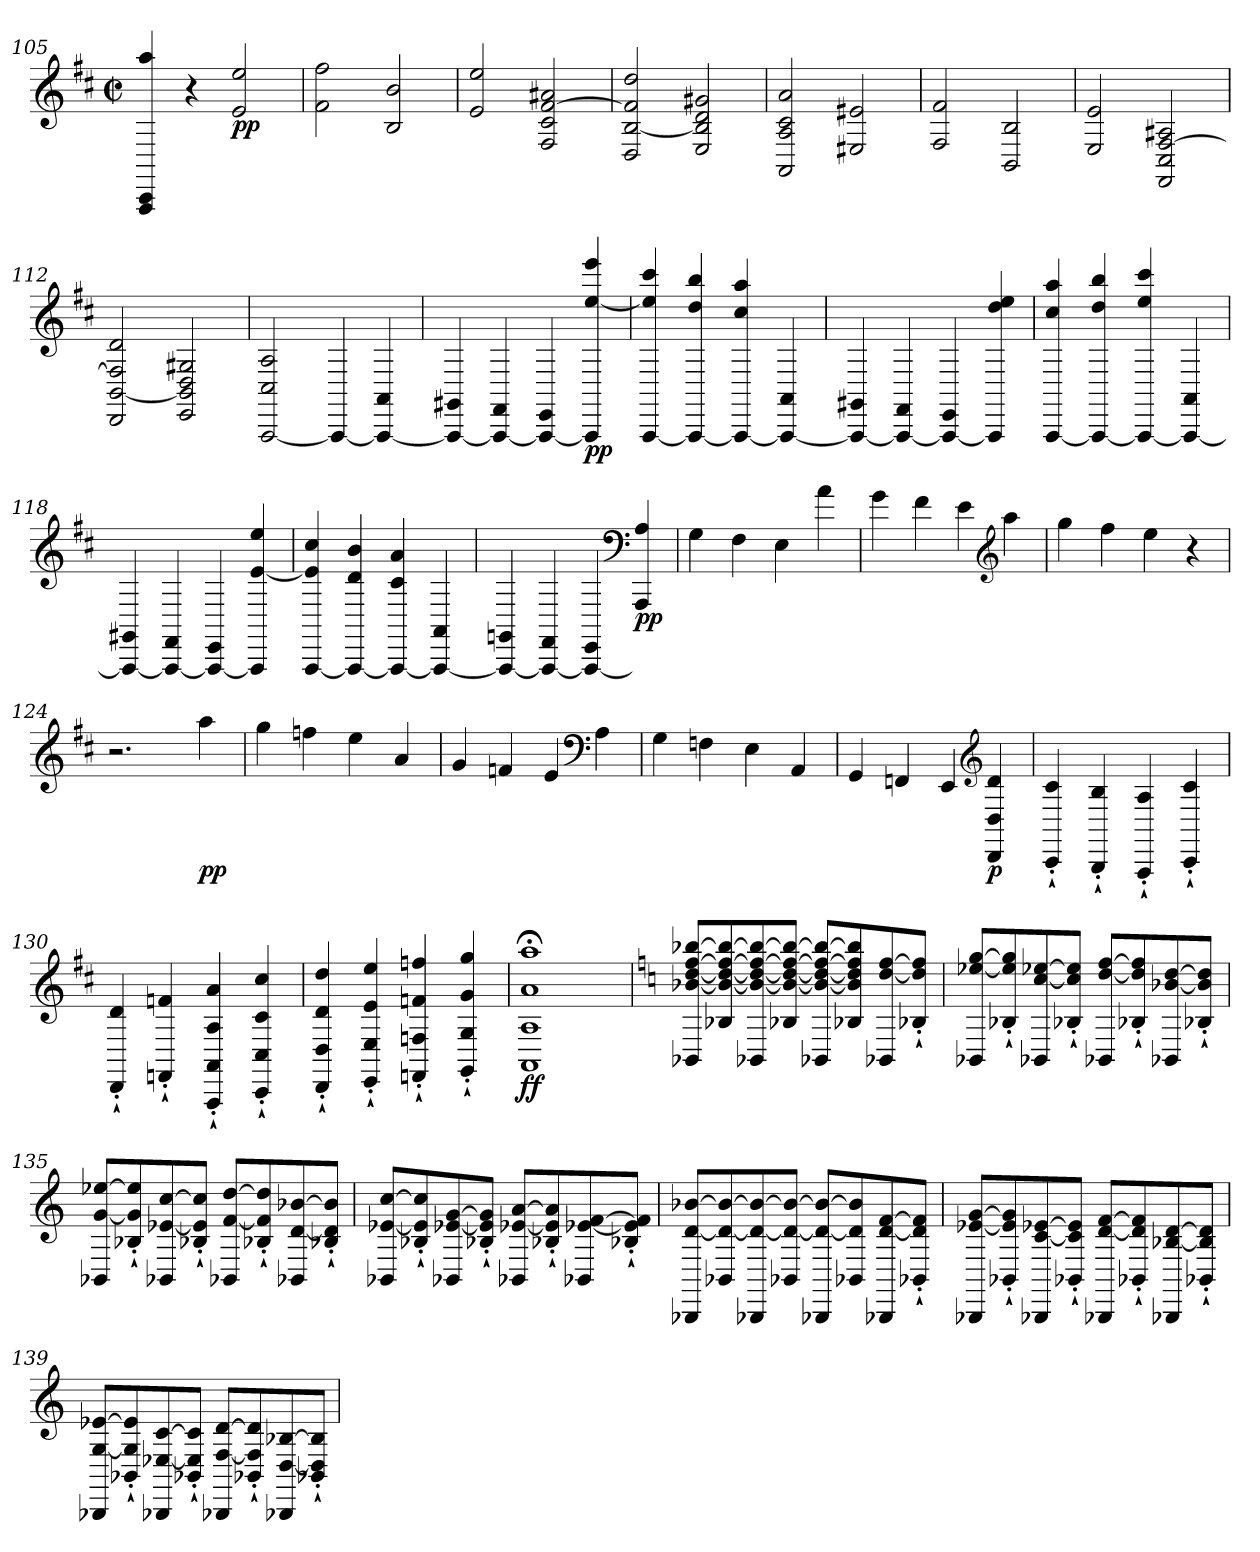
**kern	**dynam
*part1	*part1
*staff1	*staff1
*clefG2	*
*k[f#c#]	*
*D:	*
*M2/2	*
*met(c|)	*
=105	=105
4AAA 4CC# 4aa	.
4r	.
2e 2ee	pp
=106	=106
2f# 2ff#	.
2B 2b	.
=107	=107
2e 2ee	.
2F# 2c# [2f# 2a#X	.
=108	=108
2D [2B 2f#] 2dd	.
2E 2B] 2d 2g#X	.
=109	=109
2AA 2A 2c# 2a	.
2E#X 2e#X	.
=110	=110
2F# 2f#	.
2BB 2B	.
=111	=111
2E 2e	.
2FF# 2C# [2F# 2A#X	.
=112	=112
2DD [2BB 2F#] 2d	.
2EE 2BB] 2D 2G#X	.
=113	=113
[2AAA 2C# 2A	.
4AAA_	.
4AAA_ 4AA	.
=114	=114
4AAA_ 4GG#X	.
4AAA_ 4FF#	.
4AAA_ 4EE	.
4AAA] [4ee 4eee	pp
=115	=115
[4AAA 4ee] 4ccc#	.
4AAA_ 4dd 4bb	.
4AAA_ 4cc# 4aa	.
4AAA_ 4AA	.
=116	=116
4AAA_ 4GG#X	.
4AAA_ 4FF#	.
4AAA_ 4EE	.
4AAA] 4dd 4ee	.
=117	=117
[4AAA 4cc# 4aa	.
4AAA_ 4dd 4bb	.
4AAA_ 4ee 4ccc#	.
4AAA_ 4AA	.
=118	=118
4AAA_ 4GG#X	.
4AAA_ 4FF#	.
4AAA_ 4EE	.
4AAA] [4e 4ee	.
=119	=119
[4AAA 4e] 4cc#	.
4AAA_ 4d 4b	.
4AAA_ 4c# 4a	.
4AAA_ 4AA	.
=120	=120
4AAA_ 4GGn	.
4AAA_ 4FF#	.
4AAA_ 4EE	.
*clefF4	*
4AAA] 4A	pp
=121	=121
4G	.
4F#	.
4E	.
4a	.
=122	=122
4g	.
4f#	.
4e	.
*clefG2	*
4aa	.
=123	=123
4gg	.
4ff#	.
4ee	.
4r	.
=124	=124
2.r	.
4aa	pp
=125	=125
4gg	.
4ffn	.
4ee	.
4a	.
=126	=126
4g	.
4fn	.
4e	.
*clefF4	*
4A	.
=127	=127
4G	.
4Fn	.
4E	.
4AA	.
=128	=128
4GG	.
4FFn	.
4EE	.
*clefG2	*
4DD 4D 4d	p
=129	=129
4CC#'` 4c#'`	.
4BBB'` 4B'`	.
4AAA'` 4A'`	.
4CC#'` 4c#'`	.
=130	=130
4DD'` 4d'`	.
4FFn'` 4fn'`	.
4AAA'` 4AA'` 4A'` 4a'`	.
4CC#'` 4C#'` 4c#'` 4cc#'`	.
=131	=131
4DD'` 4D'` 4d'` 4dd'`	.
4EE'` 4E'` 4e'` 4ee'`	.
4FFn'` 4Fn'` 4fn'` 4ffn'`	.
4GG'` 4G'` 4g'` 4gg'`	.
=132	=132
1AA;< 1A;< 1a;< 1aa;<	ff
=133	=133
*k[]	*
*C:	*
8BB-X [8b-X [8dd [8ff [8bb-XL	.
8B-X 8b-_ 8dd_ 8ff_ 8bb-_	.
8BB-X 8b-_ 8dd_ 8ff_ 8bb-_	.
8B-X 8b-_ 8dd_ 8ff_ 8bb-_J	.
8BB-X 8b-_ 8dd_ 8ff_ 8bb-_L	.
8B-X 8b-] 8dd] 8ff] 8bb-]	.
8BB-X [8dd [8ff	.
8B-X'` 8dd]'` 8ff]'`J	.
=134	=134
8BB-X [8ee-X [8ggL	.
8B-X'` 8ee-]'` 8gg]'`	.
8BB-X [8cc [8ee-X	.
8B-X'` 8cc]'` 8ee-]'`J	.
8BB-X [8dd [8ffL	.
8B-X'` 8dd]'` 8ff]'`	.
8BB-X [8b-X [8dd	.
8B-X'` 8b-]'` 8dd]'`J	.
=135	=135
8BB-X [8g [8ee-XL	.
8B-X'` 8g]'` 8ee-]'`	.
8BB-X [8e-X [8cc	.
8B-X'` 8e-]'` 8cc]'`J	.
8BB-X [8f [8ddL	.
8B-X'` 8f]'` 8dd]'`	.
8BB-X [8d [8b-X	.
8B-X'` 8d]'` 8b-]'`J	.
=136	=136
8BB-X [8e-X [8ccL	.
8B-X'` 8e-]'` 8cc]'`	.
8BB-X [8e-X [8g	.
8B-X'` 8e-]'` 8g]'`J	.
8BB-X [8e-X [8aL	.
8B-X'` 8e-]'` 8a]'`	.
8BB-X [8e-X [8f	.
8B-X'` 8e-]'` 8f]'`J	.
=137	=137
8BBB-X [8d [8b-XL	.
8BB-X 8d_ 8b-_	.
8BBB-X 8d_ 8b-_	.
8BB-X 8d_ 8b-_J	.
8BBB-X 8d_ 8b-_L	.
8BB-X 8d] 8b-]	.
8BBB-X [8d [8f	.
8BB-X'` 8d]'` 8f]'`J	.
=138	=138
8BBB-X [8e-X [8gL	.
8BB-X'` 8e-]'` 8g]'`	.
8BBB-X [8c [8e-X	.
8BB-X'` 8c]'` 8e-]'`J	.
8BBB-X [8d [8fL	.
8BB-X'` 8d]'` 8f]'`	.
8BBB-X [8B-X [8d	.
8BB-X'` 8B-]'` 8d]'`J	.
=139	=139
8BBB-X [8G [8e-XL	.
8BB-X'` 8G]'` 8e-]'`	.
8BBB-X [8E-X [8c	.
8BB-X'` 8E-]'` 8c]'`J	.
8BBB-X [8F [8dL	.
8BB-X'` 8F]'` 8d]'`	.
8BBB-X [8D [8B-X	.
8BB-X'` 8D]'` 8B-]'`J	.
=	=
*-	*-
